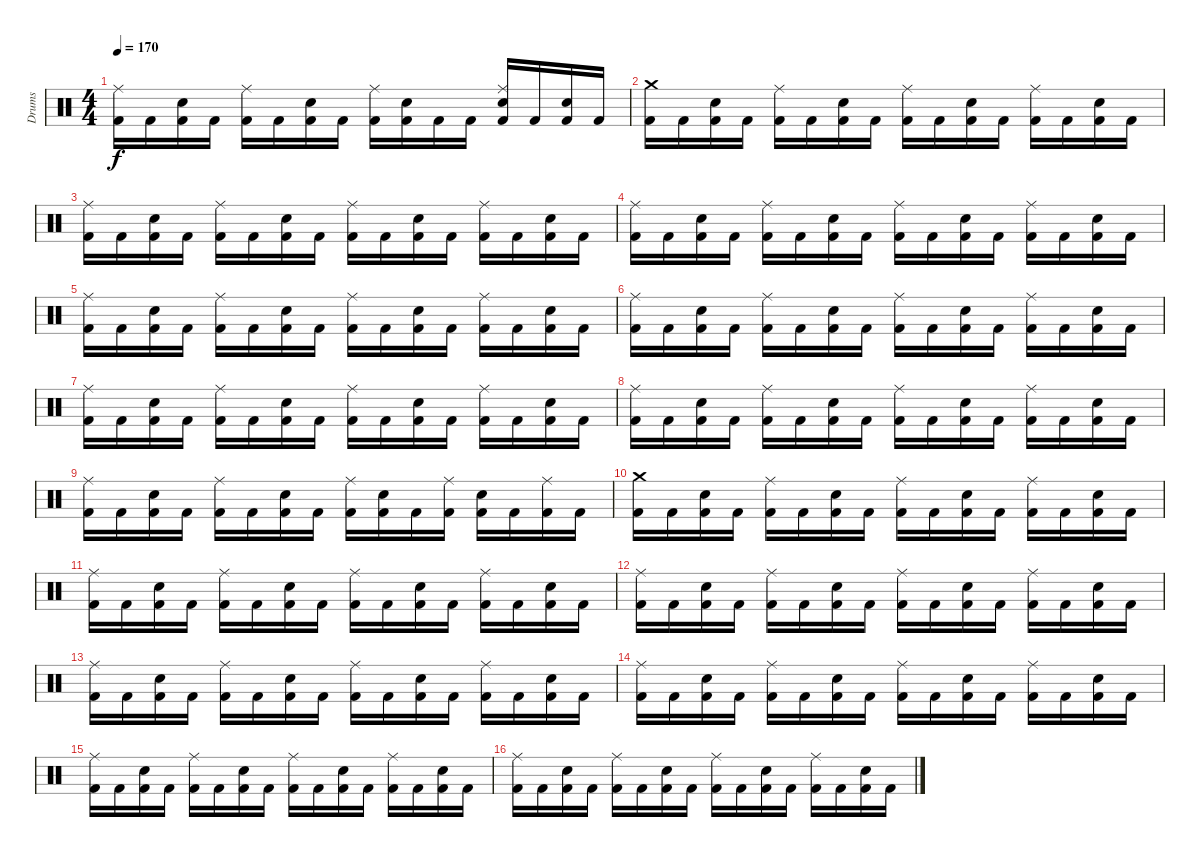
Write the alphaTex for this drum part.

\track ("Drums" "Drums") {instrument percussion}
\staff {score}
\articulation defaults
\ts (4 4)
\tempo 170
\clef neutral
\ks c
("Kick (hit) 2" "Ride (middle)").16{dy f} "Kick (hit) 2".16 ("Kick (hit) 2" "Electric Snare (hit)").16 "Kick (hit) 2".16 ("Kick (hit) 2" "Ride (middle)").16 "Kick (hit) 2".16 ("Kick (hit) 2" "Electric Snare (hit)").16 "Kick (hit) 2".16 ("Kick (hit) 2" "Ride (middle)").16 ("Kick (hit) 2" "Electric Snare (hit)").16 "Kick (hit) 2".16 "Kick (hit) 2".16 ("Kick (hit) 2" "Electric Snare (hit)" "Ride (middle)").16 "Kick (hit) 2".16 ("Kick (hit) 2" "Electric Snare (hit)").16 "Kick (hit) 2".16 |
("Kick (hit) 2" "Crash medium (hit)").16 "Kick (hit) 2".16 ("Kick (hit) 2" "Electric Snare (hit)").16 "Kick (hit) 2".16 ("Kick (hit) 2" "Ride (middle)").16 "Kick (hit) 2".16 ("Kick (hit) 2" "Electric Snare (hit)").16 "Kick (hit) 2".16 ("Kick (hit) 2" "Ride (middle)").16 "Kick (hit) 2".16 ("Kick (hit) 2" "Electric Snare (hit)").16 "Kick (hit) 2".16 ("Kick (hit) 2" "Ride (middle)").16 "Kick (hit) 2".16 ("Kick (hit) 2" "Electric Snare (hit)").16 "Kick (hit) 2".16 |
("Kick (hit) 2" "Ride (middle)").16 "Kick (hit) 2".16 ("Kick (hit) 2" "Electric Snare (hit)").16 "Kick (hit) 2".16 ("Kick (hit) 2" "Ride (middle)").16 "Kick (hit) 2".16 ("Kick (hit) 2" "Electric Snare (hit)").16 "Kick (hit) 2".16 ("Kick (hit) 2" "Ride (middle)").16 "Kick (hit) 2".16 ("Kick (hit) 2" "Electric Snare (hit)").16 "Kick (hit) 2".16 ("Kick (hit) 2" "Ride (middle)").16 "Kick (hit) 2".16 ("Kick (hit) 2" "Electric Snare (hit)").16 "Kick (hit) 2".16 |
("Kick (hit) 2" "Ride (middle)").16 "Kick (hit) 2".16 ("Kick (hit) 2" "Electric Snare (hit)").16 "Kick (hit) 2".16 ("Kick (hit) 2" "Ride (middle)").16 "Kick (hit) 2".16 ("Kick (hit) 2" "Electric Snare (hit)").16 "Kick (hit) 2".16 ("Kick (hit) 2" "Ride (middle)").16 "Kick (hit) 2".16 ("Kick (hit) 2" "Electric Snare (hit)").16 "Kick (hit) 2".16 ("Kick (hit) 2" "Ride (middle)").16 "Kick (hit) 2".16 ("Kick (hit) 2" "Electric Snare (hit)").16 "Kick (hit) 2".16 |
("Kick (hit) 2" "Ride (middle)").16 "Kick (hit) 2".16 ("Kick (hit) 2" "Electric Snare (hit)").16 "Kick (hit) 2".16 ("Kick (hit) 2" "Ride (middle)").16 "Kick (hit) 2".16 ("Kick (hit) 2" "Electric Snare (hit)").16 "Kick (hit) 2".16 ("Kick (hit) 2" "Ride (middle)").16 "Kick (hit) 2".16 ("Kick (hit) 2" "Electric Snare (hit)").16 "Kick (hit) 2".16 ("Kick (hit) 2" "Ride (middle)").16 "Kick (hit) 2".16 ("Kick (hit) 2" "Electric Snare (hit)").16 "Kick (hit) 2".16 |
("Kick (hit) 2" "Ride (middle)").16 "Kick (hit) 2".16 ("Kick (hit) 2" "Electric Snare (hit)").16 "Kick (hit) 2".16 ("Kick (hit) 2" "Ride (middle)").16 "Kick (hit) 2".16 ("Kick (hit) 2" "Electric Snare (hit)").16 "Kick (hit) 2".16 ("Kick (hit) 2" "Ride (middle)").16 "Kick (hit) 2".16 ("Kick (hit) 2" "Electric Snare (hit)").16 "Kick (hit) 2".16 ("Kick (hit) 2" "Ride (middle)").16 "Kick (hit) 2".16 ("Kick (hit) 2" "Electric Snare (hit)").16 "Kick (hit) 2".16 |
("Kick (hit) 2" "Ride (middle)").16 "Kick (hit) 2".16 ("Kick (hit) 2" "Electric Snare (hit)").16 "Kick (hit) 2".16 ("Kick (hit) 2" "Ride (middle)").16 "Kick (hit) 2".16 ("Kick (hit) 2" "Electric Snare (hit)").16 "Kick (hit) 2".16 ("Kick (hit) 2" "Ride (middle)").16 "Kick (hit) 2".16 ("Kick (hit) 2" "Electric Snare (hit)").16 "Kick (hit) 2".16 ("Kick (hit) 2" "Ride (middle)").16 "Kick (hit) 2".16 ("Kick (hit) 2" "Electric Snare (hit)").16 "Kick (hit) 2".16 |
("Kick (hit) 2" "Ride (middle)").16 "Kick (hit) 2".16 ("Kick (hit) 2" "Electric Snare (hit)").16 "Kick (hit) 2".16 ("Kick (hit) 2" "Ride (middle)").16 "Kick (hit) 2".16 ("Kick (hit) 2" "Electric Snare (hit)").16 "Kick (hit) 2".16 ("Kick (hit) 2" "Ride (middle)").16 "Kick (hit) 2".16 ("Kick (hit) 2" "Electric Snare (hit)").16 "Kick (hit) 2".16 ("Kick (hit) 2" "Ride (middle)").16 "Kick (hit) 2".16 ("Kick (hit) 2" "Electric Snare (hit)").16 "Kick (hit) 2".16 |
("Kick (hit) 2" "Ride (middle)").16 "Kick (hit) 2".16 ("Kick (hit) 2" "Electric Snare (hit)").16 "Kick (hit) 2".16 ("Kick (hit) 2" "Ride (middle)").16 "Kick (hit) 2".16 ("Kick (hit) 2" "Electric Snare (hit)").16 "Kick (hit) 2".16 ("Kick (hit) 2" "Ride (middle)").16 ("Kick (hit) 2" "Electric Snare (hit)").16 "Kick (hit) 2".16 ("Kick (hit) 2" "Ride (middle)").16 ("Kick (hit) 2" "Electric Snare (hit)").16 "Kick (hit) 2".16 ("Kick (hit) 2" "Ride (middle)").16 "Kick (hit) 2".16 |
("Kick (hit) 2" "Crash medium (hit)").16 "Kick (hit) 2".16 ("Kick (hit) 2" "Electric Snare (hit)").16 "Kick (hit) 2".16 ("Kick (hit) 2" "Ride (middle)").16 "Kick (hit) 2".16 ("Kick (hit) 2" "Electric Snare (hit)").16 "Kick (hit) 2".16 ("Kick (hit) 2" "Ride (middle)").16 "Kick (hit) 2".16 ("Kick (hit) 2" "Electric Snare (hit)").16 "Kick (hit) 2".16 ("Kick (hit) 2" "Ride (middle)").16 "Kick (hit) 2".16 ("Kick (hit) 2" "Electric Snare (hit)").16 "Kick (hit) 2".16 |
("Kick (hit) 2" "Ride (middle)").16 "Kick (hit) 2".16 ("Kick (hit) 2" "Electric Snare (hit)").16 "Kick (hit) 2".16 ("Kick (hit) 2" "Ride (middle)").16 "Kick (hit) 2".16 ("Kick (hit) 2" "Electric Snare (hit)").16 "Kick (hit) 2".16 ("Kick (hit) 2" "Ride (middle)").16 "Kick (hit) 2".16 ("Kick (hit) 2" "Electric Snare (hit)").16 "Kick (hit) 2".16 ("Kick (hit) 2" "Ride (middle)").16 "Kick (hit) 2".16 ("Kick (hit) 2" "Electric Snare (hit)").16 "Kick (hit) 2".16 |
("Kick (hit) 2" "Ride (middle)").16 "Kick (hit) 2".16 ("Kick (hit) 2" "Electric Snare (hit)").16 "Kick (hit) 2".16 ("Kick (hit) 2" "Ride (middle)").16 "Kick (hit) 2".16 ("Kick (hit) 2" "Electric Snare (hit)").16 "Kick (hit) 2".16 ("Kick (hit) 2" "Ride (middle)").16 "Kick (hit) 2".16 ("Kick (hit) 2" "Electric Snare (hit)").16 "Kick (hit) 2".16 ("Kick (hit) 2" "Ride (middle)").16 "Kick (hit) 2".16 ("Kick (hit) 2" "Electric Snare (hit)").16 "Kick (hit) 2".16 |
("Kick (hit) 2" "Ride (middle)").16 "Kick (hit) 2".16 ("Kick (hit) 2" "Electric Snare (hit)").16 "Kick (hit) 2".16 ("Kick (hit) 2" "Ride (middle)").16 "Kick (hit) 2".16 ("Kick (hit) 2" "Electric Snare (hit)").16 "Kick (hit) 2".16 ("Kick (hit) 2" "Ride (middle)").16 "Kick (hit) 2".16 ("Kick (hit) 2" "Electric Snare (hit)").16 "Kick (hit) 2".16 ("Kick (hit) 2" "Ride (middle)").16 "Kick (hit) 2".16 ("Kick (hit) 2" "Electric Snare (hit)").16 "Kick (hit) 2".16 |
("Kick (hit) 2" "Ride (middle)").16 "Kick (hit) 2".16 ("Kick (hit) 2" "Electric Snare (hit)").16 "Kick (hit) 2".16 ("Kick (hit) 2" "Ride (middle)").16 "Kick (hit) 2".16 ("Kick (hit) 2" "Electric Snare (hit)").16 "Kick (hit) 2".16 ("Kick (hit) 2" "Ride (middle)").16 "Kick (hit) 2".16 ("Kick (hit) 2" "Electric Snare (hit)").16 "Kick (hit) 2".16 ("Kick (hit) 2" "Ride (middle)").16 "Kick (hit) 2".16 ("Kick (hit) 2" "Electric Snare (hit)").16 "Kick (hit) 2".16 |
("Kick (hit) 2" "Ride (middle)").16 "Kick (hit) 2".16 ("Kick (hit) 2" "Electric Snare (hit)").16 "Kick (hit) 2".16 ("Kick (hit) 2" "Ride (middle)").16 "Kick (hit) 2".16 ("Kick (hit) 2" "Electric Snare (hit)").16 "Kick (hit) 2".16 ("Kick (hit) 2" "Ride (middle)").16 "Kick (hit) 2".16 ("Kick (hit) 2" "Electric Snare (hit)").16 "Kick (hit) 2".16 ("Kick (hit) 2" "Ride (middle)").16 "Kick (hit) 2".16 ("Kick (hit) 2" "Electric Snare (hit)").16 "Kick (hit) 2".16 |
("Kick (hit) 2" "Ride (middle)").16 "Kick (hit) 2".16 ("Kick (hit) 2" "Electric Snare (hit)").16 "Kick (hit) 2".16 ("Kick (hit) 2" "Ride (middle)").16 "Kick (hit) 2".16 ("Kick (hit) 2" "Electric Snare (hit)").16 "Kick (hit) 2".16 ("Kick (hit) 2" "Ride (middle)").16 "Kick (hit) 2".16 ("Kick (hit) 2" "Electric Snare (hit)").16 "Kick (hit) 2".16 ("Kick (hit) 2" "Ride (middle)").16 "Kick (hit) 2".16 ("Kick (hit) 2" "Electric Snare (hit)").16 "Kick (hit) 2".16
